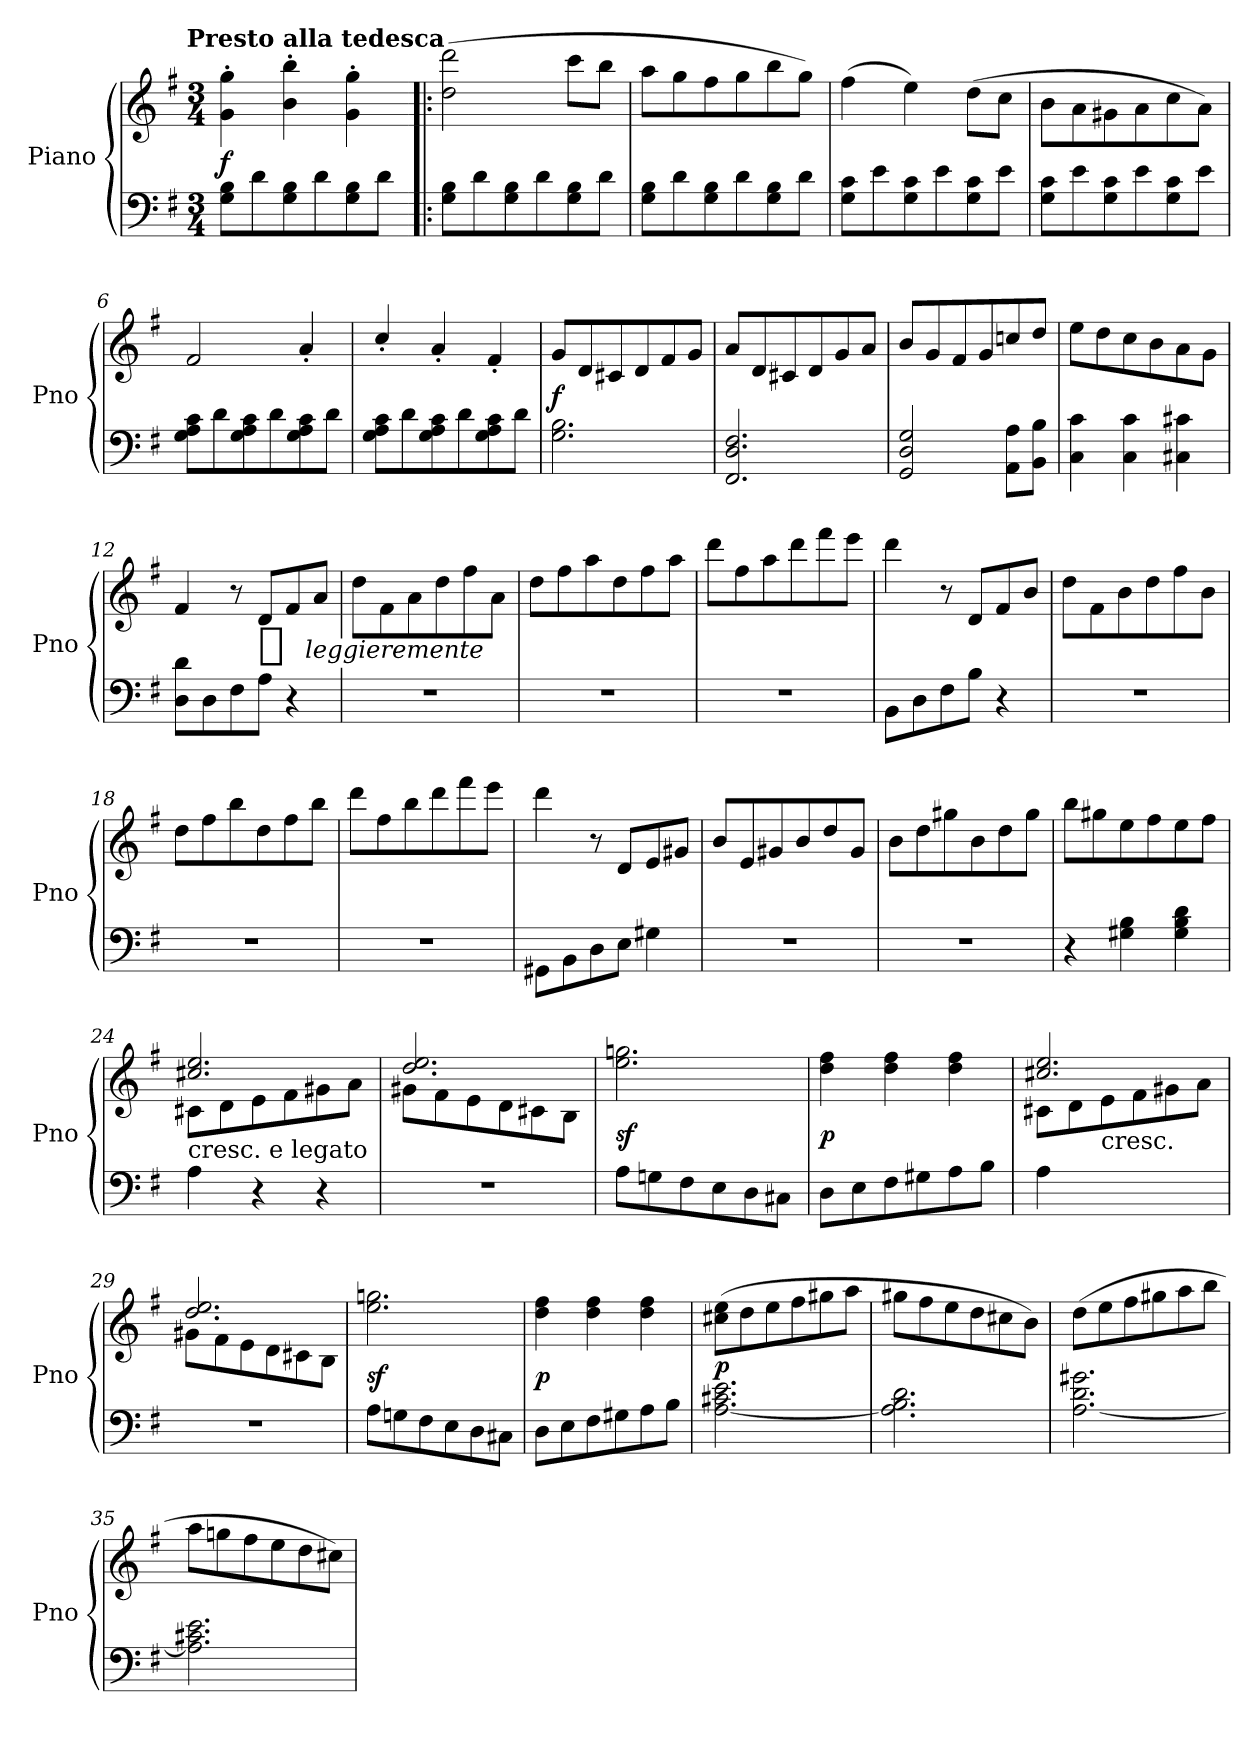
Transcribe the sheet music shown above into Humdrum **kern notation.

**kern	**kern	**dynam
*part1	*part1	*part1
*staff2	*staff1	*staff1/2
*I"Piano	*	*
*I'Pno	*	*
*clefF4	*clefG2	*
*k[f#]	*k[f#]	*
*G:	*G:	*
!!LO:TX:omd:t=Presto alla tedesca
*M3/4	*M3/4	*
*MM200	*MM200	*
=1	=1	=1
8G 8BL	4g' 4gg'	f
8d	.	.
8G 8B	4b' 4bb'	.
8d	.	.
8G 8B	4g' 4gg'	.
8dJ	.	.
=2!|:	=2!|:	=2!|:
8G 8BL	(2dd 2ddd	.
8d	.	.
8G 8B	.	.
8d	.	.
8G 8B	8cccL	.
8dJ	8bbJ	.
=3	=3	=3
8G 8BL	8aaL	.
8d	8gg	.
8G 8B	8ff#	.
8d	8gg	.
8G 8B	8bb	.
8dJ	8ggJ)	.
=4	=4	=4
8G 8cL	(4ff#	.
8e	.	.
8G 8c	4ee)	.
8e	.	.
8G 8c	(8ddL	.
8eJ	8ccJ	.
=5	=5	=5
8G 8cL	8b\L	.
8e	8a\	.
8G 8c	8g#X\	.
8e	8a\	.
8G 8c	8cc\	.
8eJ	8a\J)	.
=6	=6	=6
8G 8A 8cL	2f#	.
8d	.	.
8G 8A 8c	.	.
8d	.	.
8G 8A 8c	4a'	.
8dJ	.	.
=7	=7	=7
8G 8A 8cL	4cc'/	.
8d	.	.
8G 8A 8c	4a'	.
8d	.	.
8G 8A 8c	4f#'	.
8dJ	.	.
=8	=8	=8
2.G 2.B	8gL	f
.	8d	.
.	8c#X	.
.	8d	.
.	8f#	.
.	8gJ	.
=9	=9	=9
2.FF# 2.D 2.F#	8aL	.
.	8d	.
.	8c#X	.
.	8d	.
.	8g	.
.	8aJ	.
=10	=10	=10
2GG 2D 2G	8bL	.
.	8g	.
.	8f#	.
.	8g	.
8AA 8AL	8ccn	.
8BB 8BJ	8ddJ	.
=11	=11	=11
4C 4c	8eeL	.
.	8dd	.
4C 4c	8cc	.
.	8b	.
4C#X 4c#X	8a	.
.	8gJ	.
=12	=12	=12
8D 8dL	4f#	.
8D	.	.
8F#	8r	.
!	!	!LO:DY:t=%s leggieremente
8AJ	8dL	p
4r	8f#	.
.	8aJ	.
=13	=13	=13
2.r	8ddL	.
.	8f#	.
.	8a	.
.	8dd	.
.	8ff#	.
.	8aJ	.
=14	=14	=14
2.r	8ddL	.
.	8ff#	.
.	8aa	.
.	8dd	.
.	8ff#	.
.	8aaJ	.
=15	=15	=15
2.r	8dddL	.
.	8ff#	.
.	8aa	.
.	8ddd	.
.	8fff#	.
.	8eeeJ	.
=16	=16	=16
8BBL	4ddd	.
8D	.	.
8F#	8r	.
8BJ	8dL	.
4r	8f#	.
.	8bJ	.
=17	=17	=17
2.r	8ddL	.
.	8f#	.
.	8b	.
.	8dd	.
.	8ff#	.
.	8bJ	.
=18	=18	=18
2.r	8ddL	.
.	8ff#	.
.	8bb	.
.	8dd	.
.	8ff#	.
.	8bbJ	.
=19	=19	=19
2.r	8dddL	.
.	8ff#	.
.	8bb	.
.	8ddd	.
.	8fff#	.
.	8eeeJ	.
=20	=20	=20
8GG#X\L	4ddd	.
8BB\	.	.
8D\	8r	.
8E\J	8dL	.
4G#X	8e	.
.	8g#XJ	.
=21	=21	=21
2.r	8bL	.
.	8e	.
.	8g#X	.
.	8b	.
.	8dd	.
.	8g#J	.
=22	=22	=22
2.r	8bL	.
.	8dd	.
.	8gg#X	.
.	8b	.
.	8dd	.
.	8gg#J	.
=23	=23	=23
4r	8bbL	.
.	8gg#X	.
4G#X 4B	8ee	.
.	8ff#	.
4G# 4B 4d	8ee	.
.	8ff#J	.
=24	=24	=24
*	*^	*
!	!LO:TX:c:t=cresc. e legato	!	!
4A	2.cc#X 2.ee	8c#XL	.
.	.	8d	.
4r	.	8e	.
.	.	8f#	.
4r	.	8g#X	.
.	.	8aJ	.
=25	=25	=25	=25
2.r	2.dd 2.ee	8g#XL	.
.	.	8f#	.
.	.	8e	.
.	.	8d	.
.	.	8c#X	.
.	.	8BJ	.
*	*v	*v	*
=26	=26	=26
8AL	2.ee 2.ggn	sf
8Gn	.	.
8F#	.	.
8E	.	.
8D	.	.
8C#XJ	.	.
=27	=27	=27
8DL	4dd 4ff#	p
8E	.	.
8F#	4dd 4ff#	.
8G#X	.	.
8A	4dd 4ff#	.
8BJ	.	.
=28	=28	=28
*	*^	*
4A	2.cc#X 2.ee	8c#XL	.
.	.	8d	.
!	!	!LO:TX:c:t=cresc.	!
4ryy	.	8e	.
.	.	8f#	.
4ryy	.	8g#X	.
.	.	8aJ	.
=29	=29	=29	=29
2.r	2.dd 2.ee	8g#XL	.
.	.	8f#	.
.	.	8e	.
.	.	8d	.
.	.	8c#X	.
.	.	8BJ	.
*	*v	*v	*
=30	=30	=30
8AL	2.ee 2.ggn	sf
8Gn	.	.
8F#	.	.
8E	.	.
8D	.	.
8C#XJ	.	.
=31	=31	=31
8DL	4dd 4ff#	p
8E	.	.
8F#	4dd 4ff#	.
8G#X	.	.
8A	4dd 4ff#	.
8BJ	.	.
=32	=32	=32
[2.A 2.c#X 2.e	(8cc#X 8eeL	p
.	8dd	.
.	8ee	.
.	8ff#	.
.	8gg#X	.
.	8aaJ	.
=33	=33	=33
2.A] 2.B 2.d	8gg#XL	.
.	8ff#	.
.	8ee	.
.	8dd	.
.	8cc#X	.
.	8bJ)	.
=34	=34	=34
[2.A 2.d 2.g#X	(8ddL	.
.	8ee	.
.	8ff#	.
.	8gg#X	.
.	8aa	.
.	8bbJ	.
=35	=35	=35
2.A] 2.c#X 2.e	8aaL	.
.	8ggn	.
.	8ff#	.
.	8ee	.
.	8dd	.
.	8cc#XJ)	.
=	=	=
*-	*-	*-
